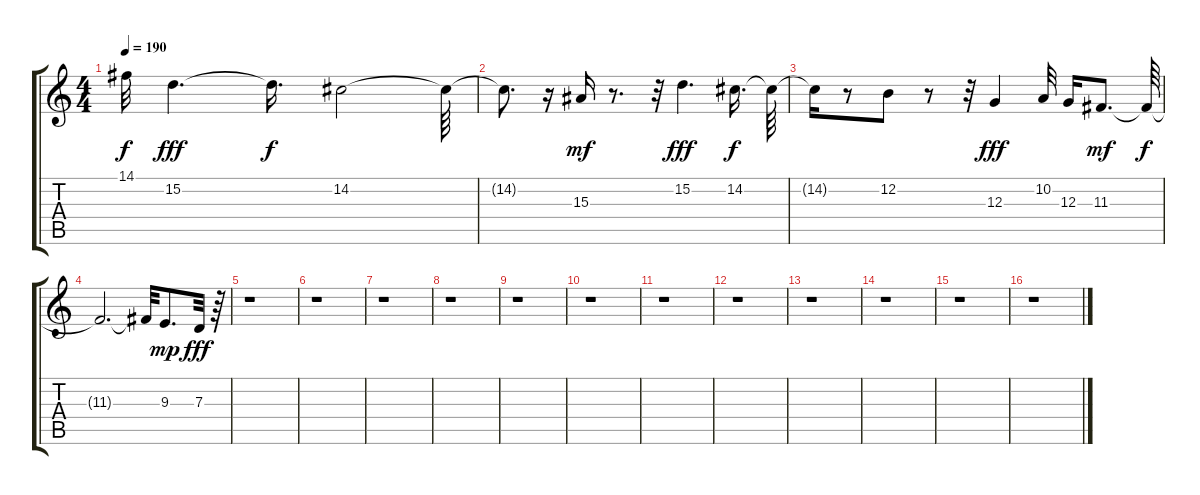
\track "" {instrument altosax}
\staff {score tabs}
\tuning (E4 B3 G3 D3 A2 E2) {hide}
\ts (4 4)
\tempo 190
\clef g2
\ks c
14.1{t}.32{dy f} 15.2.4{d dy fff} 15.2{t}.16{d dy f} 14.2.2 14.2{t}.64 |
14.2{t}.8{d} r.16 15.3.16{dy mf} r.8{d} r.32 15.2.4{d dy fff} 14.2.16{d dy f} 14.2{t}.64 |
14.2{t}.16 r.8 12.2.8 r.8 r.32 12.3.4{dy fff} 10.2.32 12.3.16 11.3.8{d dy mf} 11.3{t}.64{dy f} |
11.3{t}.2{d} 11.3{t}.32 9.3.8{d dy mp} 7.3.32{dy fff} r.64 |
r.1 |
r.1 |
r.1 |
r.1 |
r.1 |
r.1 |
r.1 |
r.1 |
r.1 |
r.1 |
r.1 |
r.1
